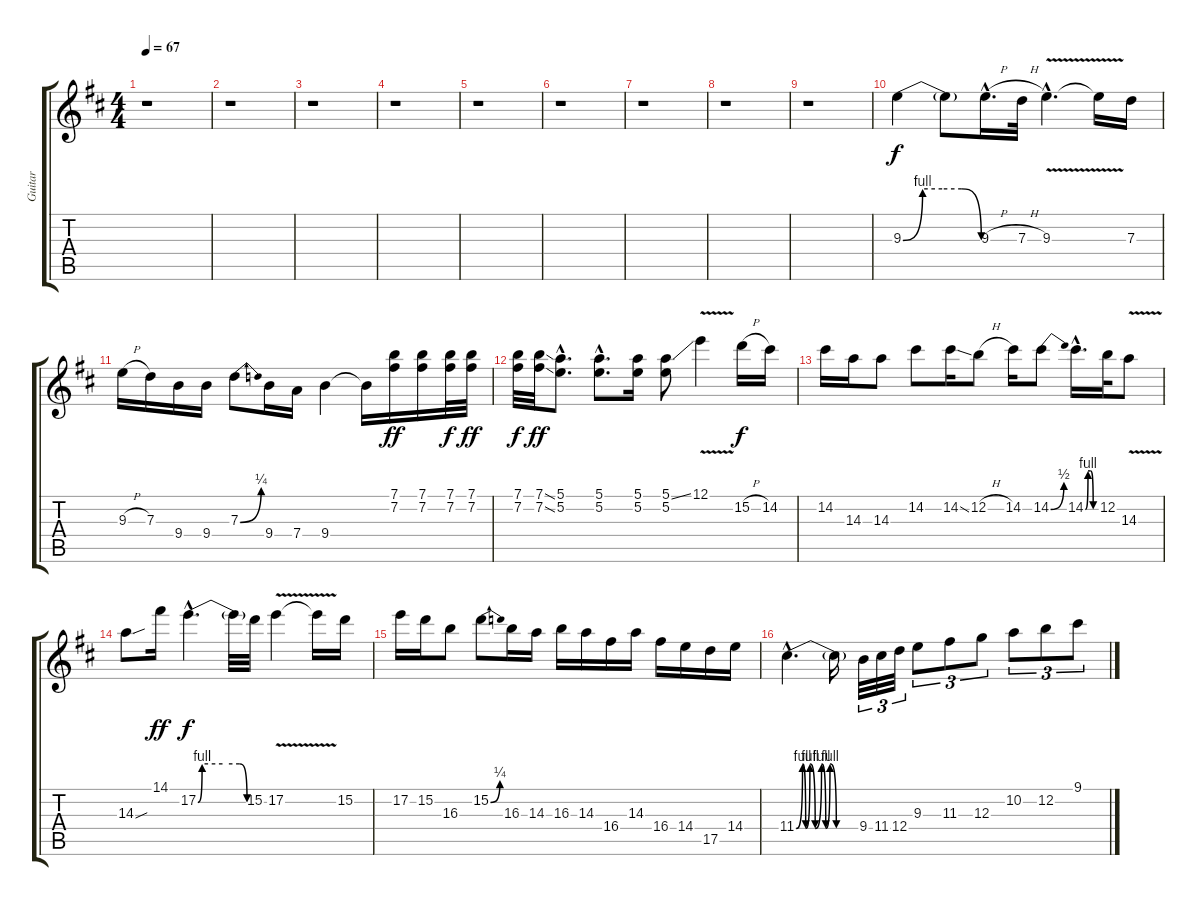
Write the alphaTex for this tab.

\track ("Guitar" "Guitar") {instrument acousticguitarsteel}
\staff {score tabs}
\tuning (E4 B3 G3 D3 A2 E2) {hide}
\ts (4 4)
\tempo 67
\clef g2
\ks bminor
r.1{dy f} |
r.1 |
r.1 |
r.1 |
r.1 |
r.1 |
r.1 |
r.1 |
r.1 |
9.3{be (custom 0 0 15 4 30 4 45 4 60 0)}.4{balance 8 instrument distortionguitar} 9.3{t}.8 9.3{h hac}.16{d} 7.3{h}.32 9.3{v hac}.4{d} 9.3{t}.16 7.3.16 |
9.3{h}.16 7.3.16 9.4.16 9.4.16 7.3{be (bend 0 0 60 1)}.8 9.4.16 7.4.16 9.4.4 9.4{t}.16 (7.1 7.2).16{dy ff} (7.1 7.2).16 (7.1 7.2).32{dy f} (7.1 7.2).32{dy ff} |
(7.1 7.2).32{dy f} (7.1{ss} 7.2{ss}).32{dy ff} (5.1{hac} 5.2{hac}).8{d} (5.1{hac} 5.2{hac}).8{d} (5.1 5.2).16 (5.1{ss} 5.2).8 12.1{v}.4 15.2{h}.16{dy f} 14.2.16 |
14.2.16 14.3.16 14.3.8 14.2.8 14.2{ss}.16 12.2{h}.8 14.2.16 14.2{be (bend 0 0 60 2)}.8 14.2{be (custom 0 0 15 4 30 4 45 0 60 0) hac}.16{d} 12.2.32 14.3{v}.8 |
14.3{sou}.8 14.1.16{dy ff} 17.2{be (custom 0 0 5 4 30 4 51 4 60 0) hac}.4{d dy f} 17.2{t}.32 15.2.32 17.2{v}.4 17.2{t}.16 15.2.16 |
17.2.16 15.2.16 16.3.8 15.2{be (bend 0 0 60 1)}.8 16.3.16 14.3.16 16.3.16 14.3.16 16.4.16 14.3.16 16.4.16 14.4.16 17.5.16 14.4.16 |
11.4{be (custom 0 0 6 4 9 0 13 4 18 0 24 4 28 0 32 4 38 0 48 0 60 0) hac}.4{d} 11.4{t}.16 9.4.32{tu (3 2)} 11.4.32{tu (3 2)} 12.4.32{tu (3 2)} 9.3.8{tu (3 2)} 11.3.8{tu (3 2)} 12.3.8{tu (3 2)} 10.2.8{tu (3 2)} 12.2.8{tu (3 2)} 9.1.8{tu (3 2)}
